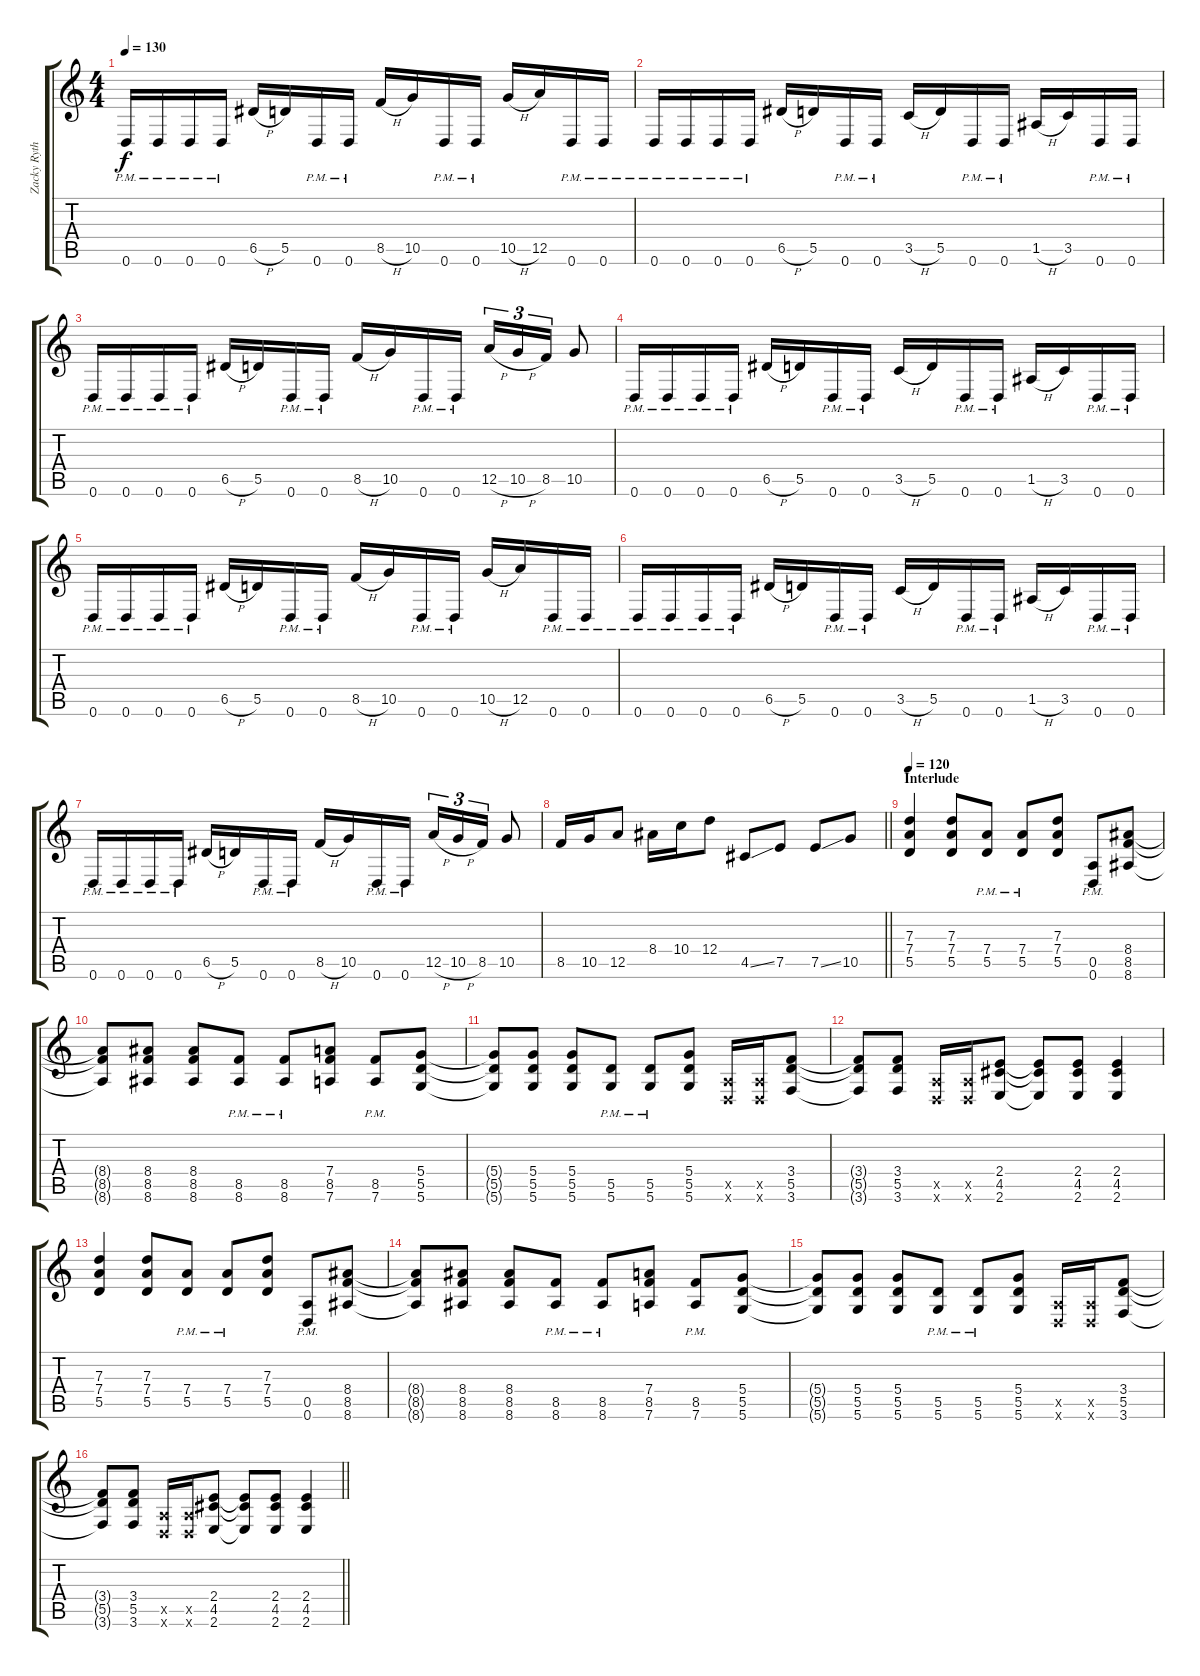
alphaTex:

\track ("Zacky Rythem" "Zacky Ryth") {instrument distortionguitar}
\staff {score tabs}
\tuning (E4 B3 G3 D3 A2 D2) {hide}
\ts (4 4)
\tempo 130
\clef g2
\ks c
0.6{pm}.16{dy f} 0.6{pm}.16 0.6{pm}.16 0.6{pm}.16 6.5{h}.16 5.5.16 0.6{pm}.16 0.6{pm}.16 8.5{h}.16 10.5.16 0.6{pm}.16 0.6{pm}.16 10.5{h}.16 12.5.16 0.6{pm}.16 0.6{pm}.16 |
0.6{pm}.16 0.6{pm}.16 0.6{pm}.16 0.6{pm}.16 6.5{h}.16 5.5.16 0.6{pm}.16 0.6{pm}.16 3.5{h}.16 5.5.16 0.6{pm}.16 0.6{pm}.16 1.5{h}.16 3.5.16 0.6{pm}.16 0.6{pm}.16 |
0.6{pm}.16 0.6{pm}.16 0.6{pm}.16 0.6{pm}.16 6.5{h}.16 5.5.16 0.6{pm}.16 0.6{pm}.16 8.5{h}.16 10.5.16 0.6{pm}.16 0.6{pm}.16 12.5{h}.16{tu (3 2)} 10.5{h}.16{tu (3 2)} 8.5.16{tu (3 2)} 10.5.8 |
0.6{pm}.16 0.6{pm}.16 0.6{pm}.16 0.6{pm}.16 6.5{h}.16 5.5.16 0.6{pm}.16 0.6{pm}.16 3.5{h}.16 5.5.16 0.6{pm}.16 0.6{pm}.16 1.5{h}.16 3.5.16 0.6{pm}.16 0.6{pm}.16 |
0.6{pm}.16 0.6{pm}.16 0.6{pm}.16 0.6{pm}.16 6.5{h}.16 5.5.16 0.6{pm}.16 0.6{pm}.16 8.5{h}.16 10.5.16 0.6{pm}.16 0.6{pm}.16 10.5{h}.16 12.5.16 0.6{pm}.16 0.6{pm}.16 |
0.6{pm}.16 0.6{pm}.16 0.6{pm}.16 0.6{pm}.16 6.5{h}.16 5.5.16 0.6{pm}.16 0.6{pm}.16 3.5{h}.16 5.5.16 0.6{pm}.16 0.6{pm}.16 1.5{h}.16 3.5.16 0.6{pm}.16 0.6{pm}.16 |
0.6{pm}.16 0.6{pm}.16 0.6{pm}.16 0.6{pm}.16 6.5{h}.16 5.5.16 0.6{pm}.16 0.6{pm}.16 8.5{h}.16 10.5.16 0.6{pm}.16 0.6{pm}.16 12.5{h}.16{tu (3 2)} 10.5{h}.16{tu (3 2)} 8.5.16{tu (3 2)} 10.5.8 |
\barLineRight lightlight
8.5.16 10.5.16 12.5.8 8.4.16 10.4.16 12.4.8 4.5{ss}.8 7.5.8 7.5{ss}.8 10.5.8{volume 13 balance 12} |
\section ("" "Interlude")
\tempo 120
(7.3 7.4 5.5).4 (7.3 7.4 5.5).8 (7.4{pm} 5.5{pm}).8 (7.4{pm} 5.5{pm}).8 (7.3 7.4 5.5).8 (0.5{pm} 0.6).8 (8.4 8.5 8.6).8 |
(8.4{t} 8.5{t} 8.6{t}).8 (8.4 8.5 8.6).8 (8.4 8.5 8.6).8 (8.5{pm} 8.6{pm}).8 (8.5{pm} 8.6{pm}).8 (7.4 8.5 7.6).8 (8.5{pm} 7.6{pm}).8 (5.4 5.5 5.6).8 |
(5.4{t} 5.5{t} 5.6{t}).8 (5.4 5.5 5.6).8 (5.4 5.5 5.6).8 (5.5{pm} 5.6{pm}).8 (5.5{pm} 5.6{pm}).8 (5.4 5.5 5.6).8 (0.5{x} 0.6{x}).16 (0.5{x} 0.6{x}).16 (3.4 5.5 3.6).8 |
(3.4{t} 5.5{t} 3.6{t}).8 (3.4 5.5 3.6).8 (0.5{x} 0.6{x}).16 (0.5{x} 0.6{x}).16 (2.4 4.5 2.6).8 (2.4{t} 4.5{t} 2.6{t}).8 (2.4 4.5 2.6).8 (2.4 4.5 2.6).4 |
(7.3 7.4 5.5).4 (7.3 7.4 5.5).8 (7.4{pm} 5.5{pm}).8 (7.4{pm} 5.5{pm}).8 (7.3 7.4 5.5).8 (0.5{pm} 0.6).8 (8.4 8.5 8.6).8 |
(8.4{t} 8.5{t} 8.6{t}).8 (8.4 8.5 8.6).8 (8.4 8.5 8.6).8 (8.5{pm} 8.6{pm}).8 (8.5{pm} 8.6{pm}).8 (7.4 8.5 7.6).8 (8.5{pm} 7.6{pm}).8 (5.4 5.5 5.6).8 |
(5.4{t} 5.5{t} 5.6{t}).8 (5.4 5.5 5.6).8 (5.4 5.5 5.6).8 (5.5{pm} 5.6{pm}).8 (5.5{pm} 5.6{pm}).8 (5.4 5.5 5.6).8 (0.5{x} 0.6{x}).16 (0.5{x} 0.6{x}).16 (3.4 5.5 3.6).8 |
\barLineRight lightlight
(3.4{t} 5.5{t} 3.6{t}).8 (3.4 5.5 3.6).8 (0.5{x} 0.6{x}).16 (0.5{x} 0.6{x}).16 (2.4 4.5 2.6).8 (2.4{t} 4.5{t} 2.6{t}).8 (2.4 4.5 2.6).8 (2.4 4.5 2.6).4
